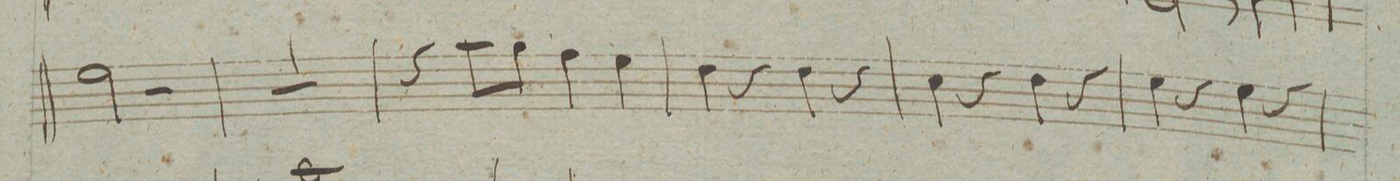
**kern	**dynam
*I"Baſso	*
*clefF4	*
*k[b-]	*
*met(c|)	*
*M2/2	*
2G\	.
2r	.
=42	=42
1r	.
=43	=43
4r	.
8c\L	.
8B-\J	.
4A\	.
4G\	.
=44	=44
4F\	.
4r	.
4F\	.
4r	.
=45	=45
4E\	.
4r	.
4F\	.
4r	.
=46	=46
4G\	.
4r	.
4G\	.
4r	.
=47	=47
*-	*-
